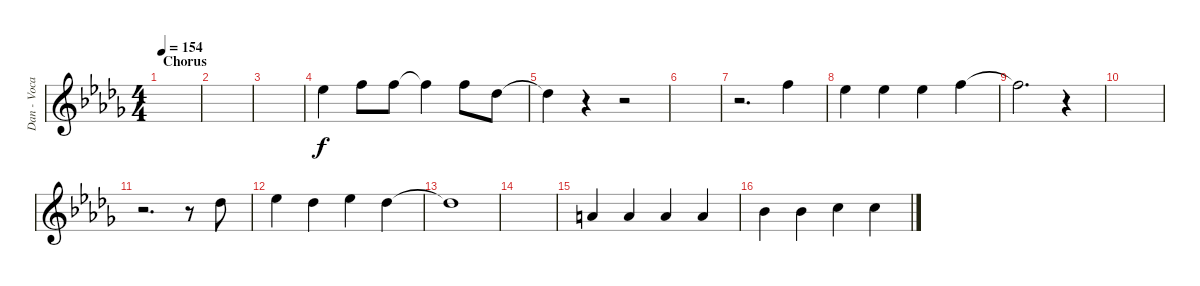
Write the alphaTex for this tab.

\track ("Dan - Vocals" "Dan - Voca") {instrument overdrivenguitar}
\staff {score}
\tuning (E4 B3 G3 D3 A2 E2) {hide}
\ts (4 4)
\section ("" "Chorus")
\tempo 154
\clef g2
\ks db
|
|
|
4.2.4 1.1.8 1.1.8 1.1{t}.4 1.1.8 2.2.8 |
2.2{t}.4 r.4 r.2 |
|
r.2{d} 1.1.4 |
4.2.4 8.3.4 4.2.4 1.1.4 |
1.1{t}.2{d} r.4 |
|
r.2{d} r.8 2.2.8 |
4.2.4 2.2.4 4.2.4 2.2.4 |
2.2{t}.1 |
|
2.3.4 2.3.4 2.3.4 2.3.4 |
3.3.4 3.3.4 1.2.4 1.2.4
